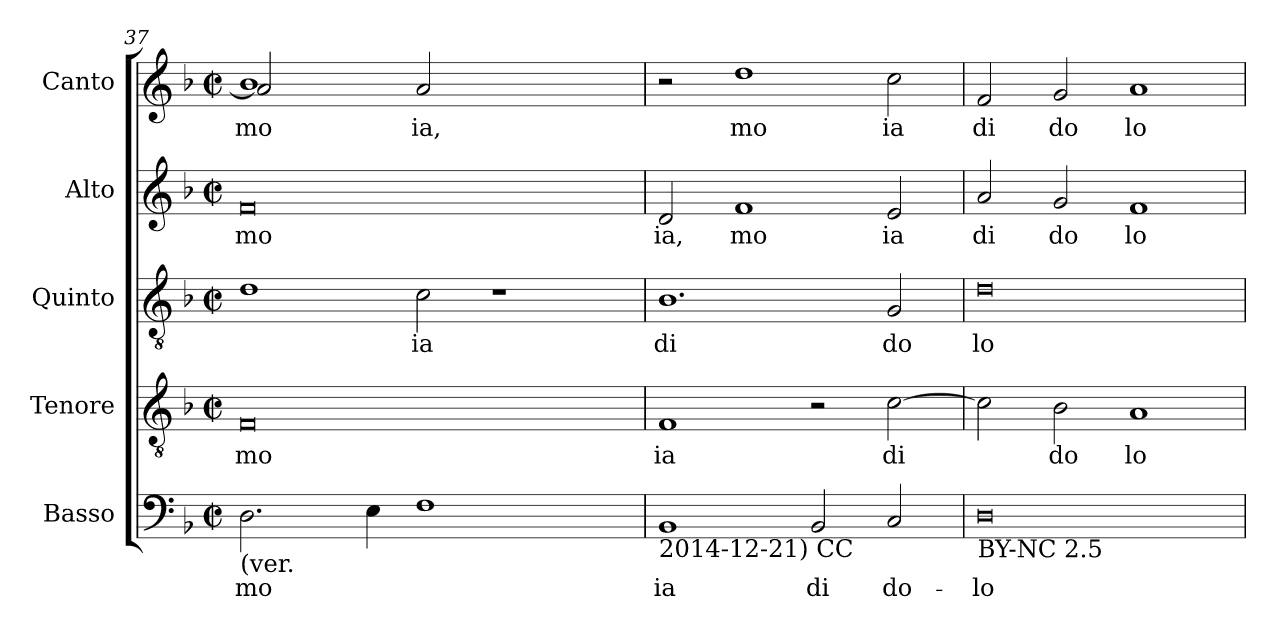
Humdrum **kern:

**kern	**text	**kern	**text	**kern	**text	**kern	**text	**kern	**text
*part5	*part5	*part4	*part4	*part3	*part3	*part2	*part2	*part1	*part1
*staff5	*staff5	*staff4	*staff4	*staff3	*staff3	*staff2	*staff2	*staff1	*staff1
*I"Basso	*	*I"Tenore	*	*I"Quinto	*	*I"Alto	*	*I"Canto	*
*clefF4	*	*clefGv2	*	*clefGv2	*	*clefG2	*	*clefG2	*
*k[b-]	*	*k[b-]	*	*k[b-]	*	*k[b-]	*	*k[b-]	*
*F:	*	*F:	*	*F:	*	*F:	*	*F:	*
*M2/2	*	*M2/2	*	*M2/2	*	*M2/2	*	*M2/2	*
*met(c|)	*	*met(c|)	*	*met(c|)	*	*met(c|)	*	*met(c|)	*
=37	=37	=37	=37	=37	=37	=37	=37	=37	=37
!LO:TX:b:t=(ver.	!	!	!	!	!	!	!	!	!
!	!LO:LY:b:cj	!	!LO:LY:b:cj	!	!	!	!LO:LY:b:cj	!	!LO:LY:b:cj
*	*	*	*	*	*	*	*	*^	*
2.D\	mo-	0F	mo	1d	.	0f	mo	1b-	2a/]	mo
.	.	.	.	.	.	.	.	.	1ryy	.
!	!LO:LY:b:cj	!	!	!	!	!	!	!	!	!
4E\	--	.	.	.	.	.	.	.	.	.
!	!LO:LY:b:cj	!	!	!	!LO:LY:b:cj	!	!	!	!	!LO:LY:b:cj
1F	--	.	.	2c\	ia	.	.	2a/	.	ia,
.	.	.	.	1r	.	.	.	1ryy	1ryy	.
2ryy	.	2ryy	.	.	.	2ryy	.	.	.	.
*	*	*	*	*	*	*	*	*v	*v	*
=38	=38	=38	=38	=38	=38	=38	=38	=38	=38
!LO:TX:b:t=2014-12-21) CC	!	!	!	!	!	!	!	!	!
!	!LO:LY:b:cj	!	!LO:LY:b:cj	!	!LO:LY:b:cj	!	!LO:LY:b:cj	!	!
1BB-	-ia	1F	ia	1.B-	di	2d/	ia,	2r	.
!	!	!	!	!	!	!	!LO:LY:b:cj	!	!LO:LY:b:cj
.	.	.	.	.	.	1f	mo	1dd	mo
!	!LO:LY:b:cj	!	!	!	!	!	!	!	!
2BB-/	di	2r	.	.	.	.	.	.	.
!	!LO:LY:b:cj	!	!LO:LY:b:cj	!	!LO:LY:b:cj	!	!LO:LY:b:cj	!	!LO:LY:b:cj
2C/	do-	[>2c\	di	2G/	do	2e/	ia	2cc\	ia
=39	=39	=39	=39	=39	=39	=39	=39	=39	=39
!LO:TX:b:t=BY-NC 2.5	!	!	!	!	!	!	!	!	!
!	!LO:LY:b:cj	!	!LO:LY:b:cj	!	!LO:LY:b:cj	!	!LO:LY:b:cj	!	!LO:LY:b:cj
0D	-lo-	2c\]	.	0d	lo	2a/	di	2f/	di
!	!	!	!LO:LY:b:cj	!	!	!	!LO:LY:b:cj	!	!LO:LY:b:cj
.	.	2B-\	do	.	.	2g/	do	2g/	do
!	!	!	!LO:LY:b:cj	!	!	!	!LO:LY:b:cj	!	!LO:LY:b:cj
.	.	1A	lo	.	.	1f	lo	1a	lo
=	=	=	=	=	=	=	=	=	=
*-	*-	*-	*-	*-	*-	*-	*-	*-	*-
